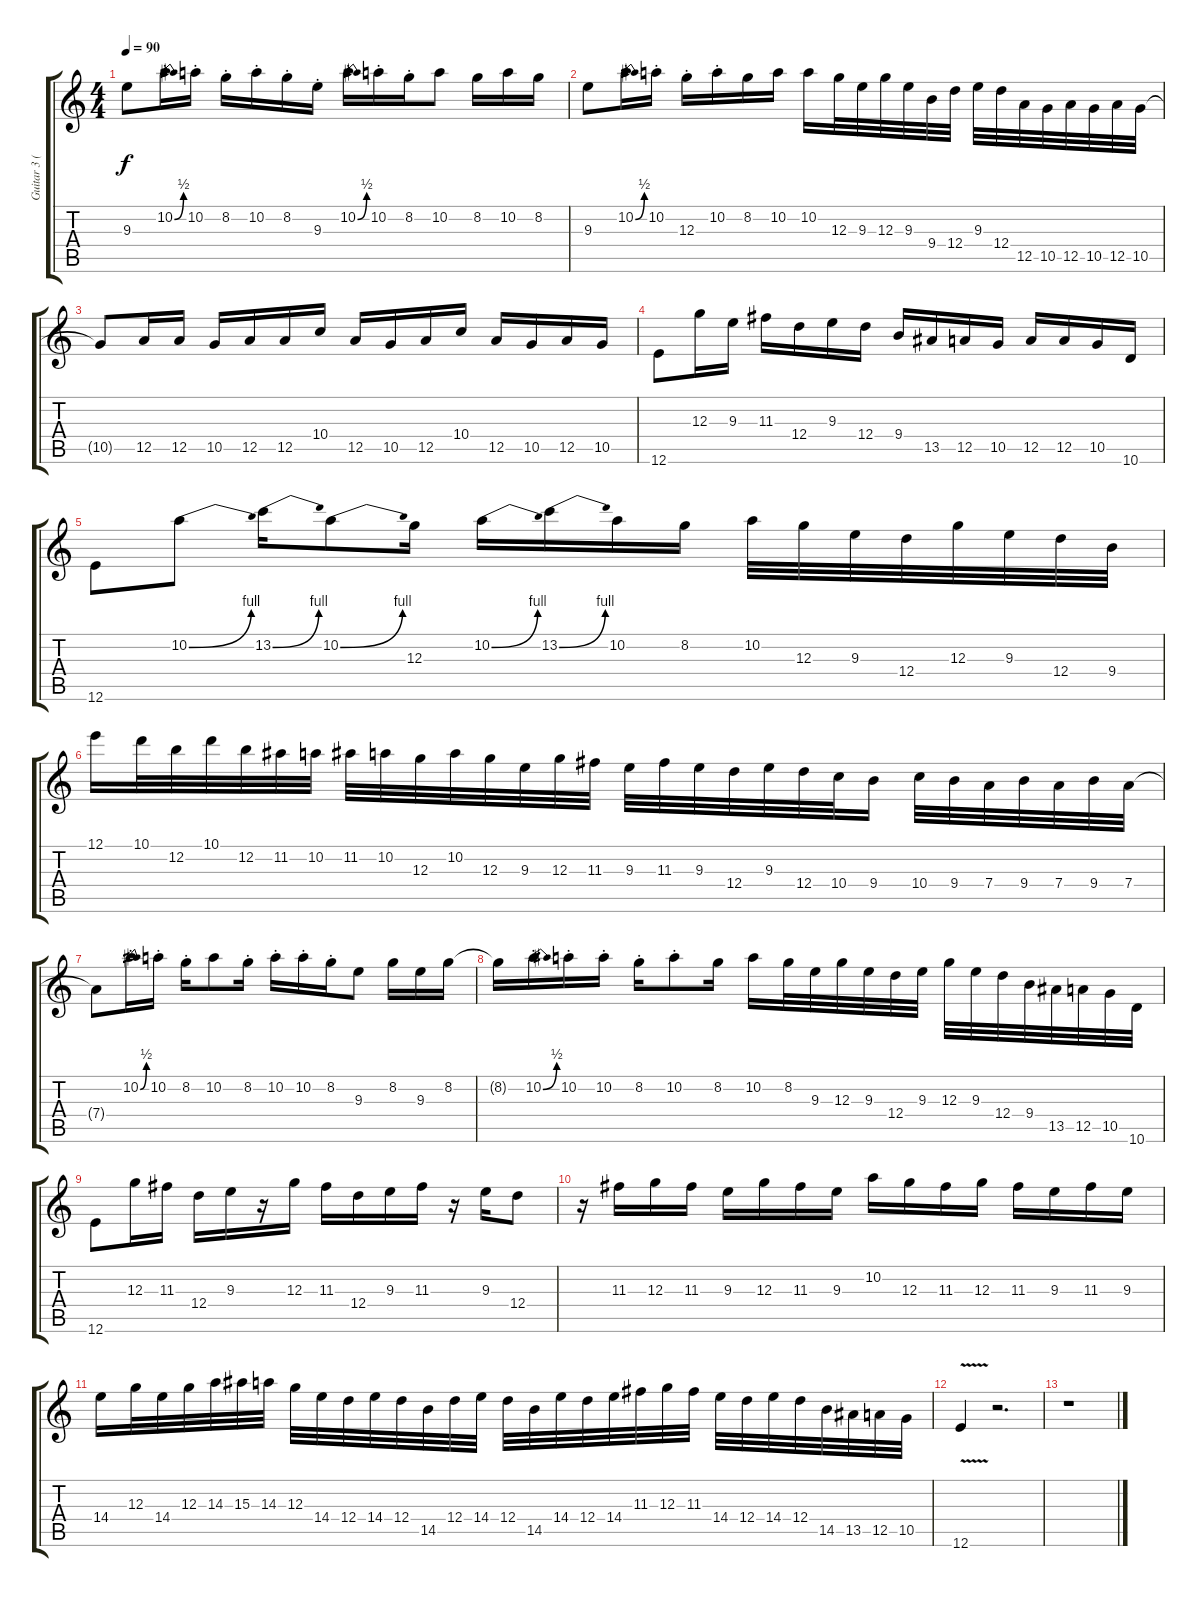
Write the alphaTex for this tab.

\track ("Guitar 3 (Lead 1)" "Guitar 3 (") {instrument distortionguitar}
\staff {score tabs}
\tuning (E4 B3 G3 D3 A2 E2) {hide}
\ts (4 4)
\tempo 90
\clef g2
\ks c
9.3.8{dy f} 10.2{be (bend 0 0 60 2) st}.16 10.2{st}.16 8.2{st}.16 10.2{st}.16 8.2{st}.16 9.3{st}.16 10.2{be (bend 0 0 60 2) st}.16 10.2{st}.16 8.2{st}.16 10.2.8 8.2.16 10.2.16 8.2.16 |
9.3.8 10.2{be (bend 0 0 60 2) st}.16 10.2{st}.16 12.3{st}.16 10.2{st}.16 8.2.16 10.2.16 10.2.16 12.3.32 9.3.32 12.3.32 9.3.32 9.4.32 12.4.32 9.3.32 12.4.32 12.5.32 10.5.32 12.5.32 10.5.32 12.5.32 10.5.32 |
10.5{t}.8 12.5.16 12.5.16 10.5.16 12.5.16 12.5.16 10.4.16 12.5.16 10.5.16 12.5.16 10.4.16 12.5.16 10.5.16 12.5.16 10.5.16 |
12.6.8 12.3.16 9.3.16 11.3.16 12.4.16 9.3.16 12.4.16 9.4.16 13.5.16 12.5.16 10.5.16 12.5.16 12.5.16 10.5.16 10.6.16 |
12.6.8 10.2{be (bend 0 0 60 4)}.8 13.2{be (bend 0 0 60 4)}.16 10.2{be (bend 0 0 60 4)}.8 12.3.16 10.2{be (bend 0 0 60 4)}.16 13.2{be (bend 0 0 60 4)}.16 10.2.16 8.2.16 10.2.32 12.3.32 9.3.32 12.4.32 12.3.32 9.3.32 12.4.32 9.4.32 |
12.1.16 10.1.32 12.2.32 10.1.32 12.2.32 11.2.32 10.2.32 11.2.32 10.2.32 12.3.32 10.2.32 12.3.32 9.3.32 12.3.32 11.3.32 9.3.32 11.3.32 9.3.32 12.4.32 9.3.32 12.4.32 10.4.32 9.4.16 10.4.32 9.4.32 7.4.32 9.4.32 7.4.32 9.4.32 7.4.32 |
7.4{t}.8 10.2{be (bend 0 0 60 2) st}.16 10.2{st}.16 8.2{st}.16 10.2.8 8.2{st}.16 10.2{st}.16 10.2{st}.16 8.2{st}.16 9.3.8 8.2.16 9.3.16 8.2.16 |
8.2{t}.16 10.2{be (bend 0 0 60 2) st}.16 10.2{st}.16 10.2{st}.16 8.2{st}.16 10.2{st}.8 8.2.16 10.2.16 8.2.32 9.3.32 12.3.32 9.3.32 12.4.32 9.3.32 12.3.32 9.3.32 12.4.32 9.4.32 13.5.32 12.5.32 10.5.32 10.6.32 |
12.6.8 12.3.16 11.3.16 12.4.16 9.3.16 r.16 12.3.16 11.3.16 12.4.16 9.3.16 11.3.16 r.16 9.3.16 12.4.8 |
r.16 11.3.16 12.3.16 11.3.16 9.3.16 12.3.16 11.3.16 9.3.16 10.2.16 12.3.16 11.3.16 12.3.16 11.3.16 9.3.16 11.3.16 9.3.16 |
14.4.16 12.3.32 14.4.32 12.3.32 14.3.32 15.3.32 14.3.32 12.3.32 14.4.32 12.4.32 14.4.32 12.4.32 14.5.32 12.4.32 14.4.32 12.4.32 14.5.32 14.4.32 12.4.32 14.4.32 11.3.32 12.3.32 11.3.32 14.4.32 12.4.32 14.4.32 12.4.32 14.5.32 13.5.32 12.5.32 10.5.32 |
12.6{v}.4 r.2{d} |
r.1
